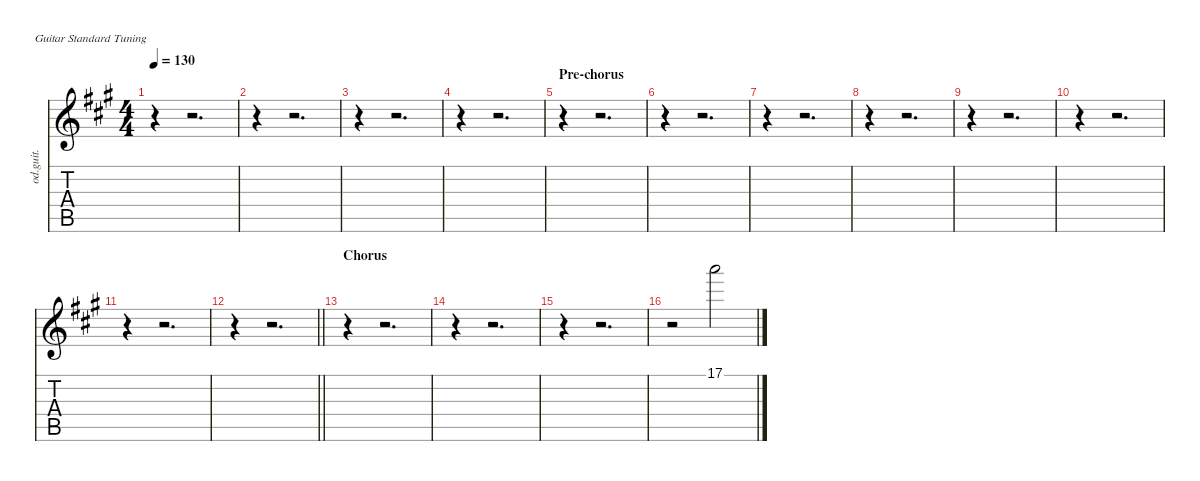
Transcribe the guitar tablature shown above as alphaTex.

\defaultSystemsLayout 4
\hideDynamics
\bracketExtendMode nobrackets
\track ("Guitar 3" "od.guit.") {instrument overdrivenguitar}
\staff {score tabs}
\tuning (E4 B3 G3 D3 A2 E2)
\ts (4 4)
\tempo 130
\clef g2
\ks a
r.4{dy f} r.2{d} |
r.4 r.2{d} |
r.4 r.2{d} |
r.4 r.2{d} |
\section ("" "Pre-chorus")
r.4 r.2{d} |
r.4 r.2{d} |
r.4 r.2{d} |
r.4 r.2{d} |
r.4 r.2{d} |
r.4 r.2{d} |
r.4 r.2{d} |
\barLineRight lightlight
r.4 r.2{d} |
\section ("" "Chorus")
r.4 r.2{d} |
r.4 r.2{d} |
r.4 r.2{d} |
r.2 17.1{acc forcenatural}.2
